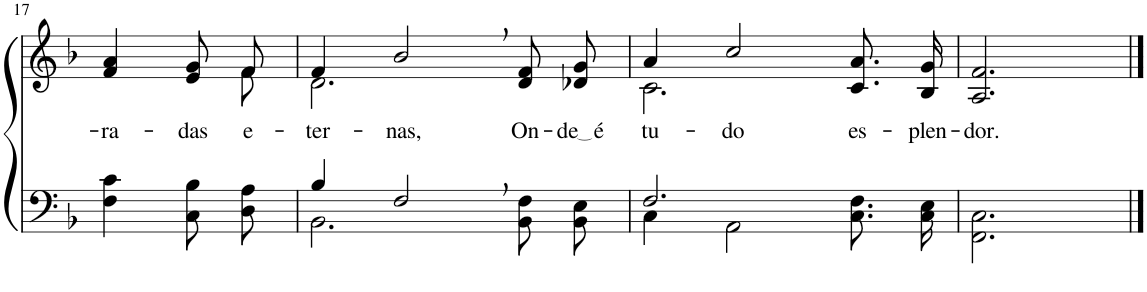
**kern	**kern	**text
*part2	*part1	*part1
*staff2	*staff1	*staff1
*I"Parte III e IV	*I"Parte I e II	*
!!LO:PB:g=z
*clefF4	*clefG2	*
*Trd-1c-2	*Trd-1c-2	*
*k[b-]	*k[b-]	*
*M4/4	*M4/4	*
=17	=17	=17
!	!	!LO:LY:b
*	*^	*
4F\ 4c\	4f/ 4a/	4.ryy	-ra-
!	!	!	!LO:LY:b
8C\ 8B-\L	8e/ 8g/L	.	-das
!	!	!	!LO:LY:b
8D\ 8A\J	8f/J	8f\	e-
=18	=18	=18	=18
*^	*	*	*
!	!	!	!	!LO:LY:b
4B-/	2.BB-\	4f/	2.d\	-ter-
!	!	!	!	!LO:LY:b
2F,/	.	2b-,/	.	-nas,
!	!	!	!	!LO:LY:b
4ryy	8BB-/ 8F/L	8d/ 8f/L	4ryy	On-
!	!	!	!	!LO:LY:b
.	8BB-/ 8E/J	8d-X/ 8g/J	.	de é
=19	=19	=19	=19	=19
!	!	!	!	!LO:LY:b
2.F/	4C\	4a/	2.c\	tu-
!	!	!	!	!LO:LY:b
.	2AA\	2cc/	.	-do
!	!	!	!	!LO:LY:b
4ryy	8.C\ 8.F\L	8.c/ 8.a/L	4ryy	es-
!	!	!	!	!LO:LY:b
.	16C\ 16E\Jk	16B-/ 16g/Jk	.	-plen-
*	*	*v	*v	*
=20	=20	=20	=20
!	!	!	!LO:LY:b
*v	*v	*	*
2.FF\ 2.C\	2.A/ 2.f/	-dor.
==	==	==
*-	*-	*-
